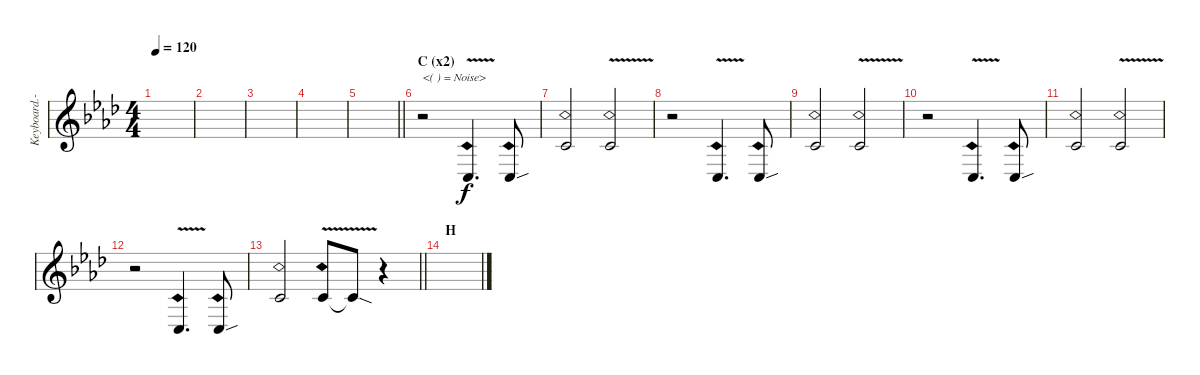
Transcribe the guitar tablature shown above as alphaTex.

\track ("Keyboard.-I" "Keyboard.-") {instrument lead2sawtooth}
\staff {score}
\tuning (B3 Gb3 D3 A2 E2 B1) {hide}
\ts (4 4)
\tempo 120
\clef g2
\ks ab
|
|
|
|
\barLineRight lightlight
|
\section ("" "C (x2)")
r.2{txt "<( ) = Noise>"} 3.4{sh 12 v}.4{d} 3.4{sh 12 sou}.8 |
1.1{sh 12}.2 1.1{sh 12 v}.2 |
r.2 3.4{sh 12 v}.4{d} 3.4{sh 12 sou}.8 |
1.1{sh 12}.2 1.1{sh 12 v}.2 |
r.2 3.4{sh 12 v}.4{d} 3.4{sh 12 sou}.8 |
1.1{sh 12}.2 1.1{sh 12 v}.2 |
r.2 3.4{sh 12 v}.4{d} 3.4{sh 12 sou}.8 |
\barLineRight lightlight
1.1{sh 12}.2 1.1{sh 12 v}.8 1.1{sod t}.8 r.4 |
\section ("" "H")
